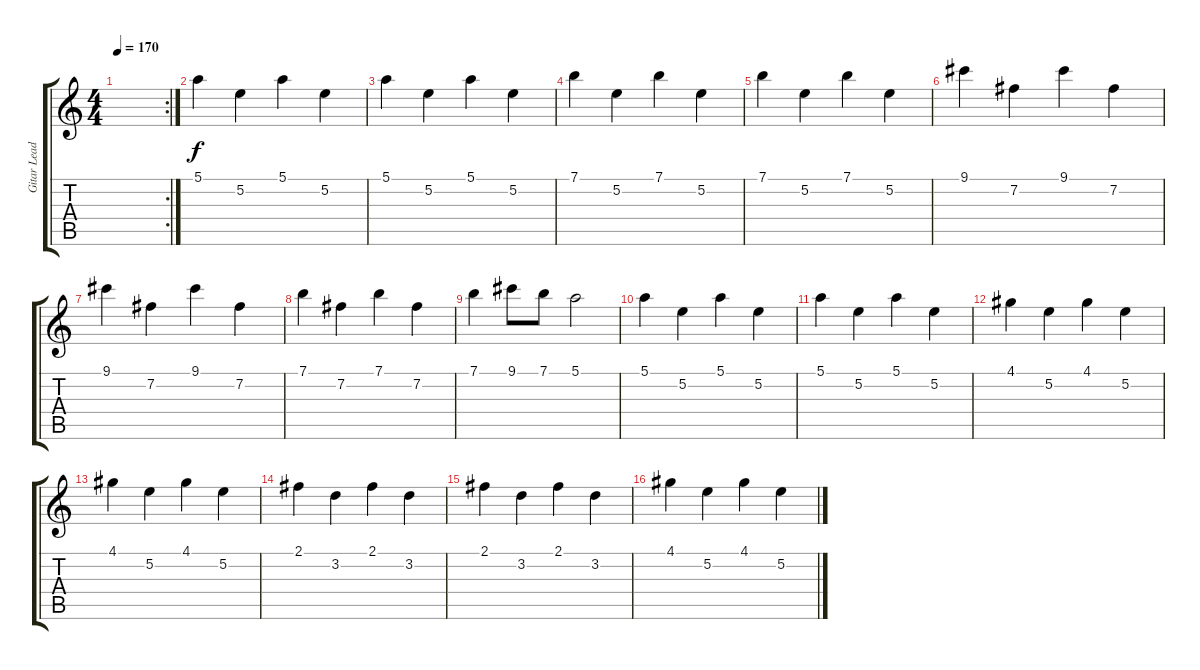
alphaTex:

\track ("Gitar Lead" "Gitar Lead") {instrument acousticguitarsteel}
\staff {score tabs}
\tuning (E4 B3 G3 D3 A2 E2) {hide}
\rc 2
\ts (4 4)
\tempo 170
\clef g2
\ks c
|
5.1.4 5.2.4 5.1.4 5.2.4 |
5.1.4 5.2.4 5.1.4 5.2.4 |
7.1.4 5.2.4 7.1.4 5.2.4 |
7.1.4 5.2.4 7.1.4 5.2.4 |
9.1.4 7.2.4 9.1.4 7.2.4 |
9.1.4 7.2.4 9.1.4 7.2.4 |
7.1.4 7.2.4 7.1.4 7.2.4 |
7.1.4 9.1.8 7.1.8 5.1.2 |
5.1.4 5.2.4 5.1.4 5.2.4 |
5.1.4 5.2.4 5.1.4 5.2.4 |
4.1.4 5.2.4 4.1.4 5.2.4 |
4.1.4 5.2.4 4.1.4 5.2.4 |
2.1.4 3.2.4 2.1.4 3.2.4 |
2.1.4 3.2.4 2.1.4 3.2.4 |
4.1.4 5.2.4 4.1.4 5.2.4
